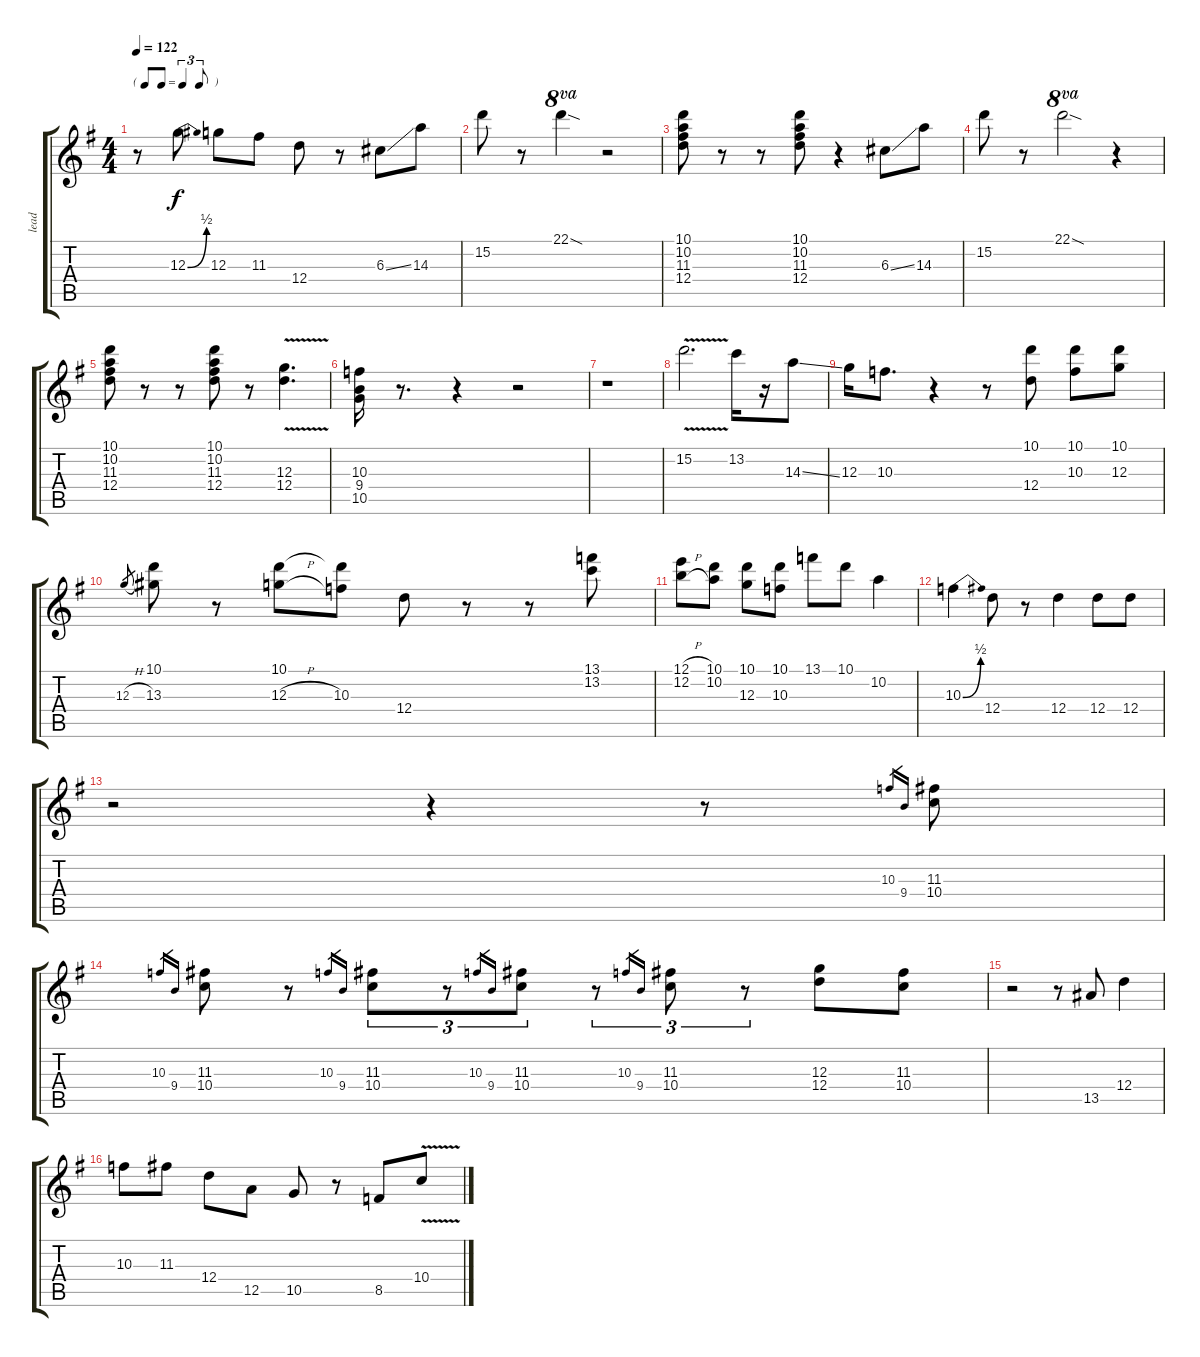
\track ("lead" "lead") {instrument distortionguitar}
\staff {score tabs}
\tuning (E4 B3 G3 D3 A2 E2) {hide}
\ts (4 4)
\tf triplet8th
\tempo 122
\clef g2
\ks g
r.8{dy f} 12.3{be (bend 0 0 60 2)}.8 12.3.8 11.3.8 12.4.8 r.8 6.3{ss}.8 14.3.8 |
15.2.8 r.8 22.1{sod}.4{ot 8va} r.2 |
(10.1 10.2 11.3 12.4).8 r.8 r.8 (10.1 10.2 11.3 12.4).8 r.4 6.3{ss}.8 14.3.8 |
15.2.8 r.8 22.1{sod}.2{ot 8va} r.4 |
(10.1 10.2 11.3 12.4).8 r.8 r.8 (10.1 10.2 11.3 12.4).8 r.8 (12.3{v} 12.4{v}).4{d} |
(10.3 9.4 10.5).16 r.8{d} r.4 r.2 |
r.1 |
15.2{v}.2{d} 13.2.16 r.16 14.3{ss}.8 |
12.3.16 10.3.8{d} r.4 r.8 (10.1 12.4).8 (10.1 10.3).8 (10.1 12.3).8 |
12.3{h}.8{gr} (10.1 13.3).8 r.8 (10.1 12.3{h}).8 (10.1{t} 10.3).8 12.4.8 r.8 r.8 (13.1 13.2).8 |
(12.1{h} 12.2{h}).8 (10.1 10.2).8 (10.1 12.3).8 (10.1 10.3).8 13.1.8 10.1.8 10.2.4 |
10.3{be (bend 0 0 60 2)}.4 12.4.8 r.8 12.4.4 12.4.8 12.4.8 |
r.2 r.4 r.8 10.3.16{gr} 9.4.16{gr} (11.3 10.4).8 |
10.3.16{gr} 9.4.16{gr} (11.3 10.4).8 r.8 10.3.16{gr} 9.4.16{gr} (11.3 10.4).8{tu (3 2)} r.8{tu (3 2)} 10.3.16{gr} 9.4.16{gr} (11.3 10.4).8{tu (3 2)} r.8{tu (3 2)} 10.3.16{gr} 9.4.16{gr} (11.3 10.4).8{tu (3 2)} r.8{tu (3 2)} (12.3 12.4).8 (11.3 10.4).8 |
r.2 r.8 13.5.8 12.4.4 |
10.3.8 11.3.8 12.4.8 12.5.8 10.5.8 r.8 8.5.8 10.4{v}.8
